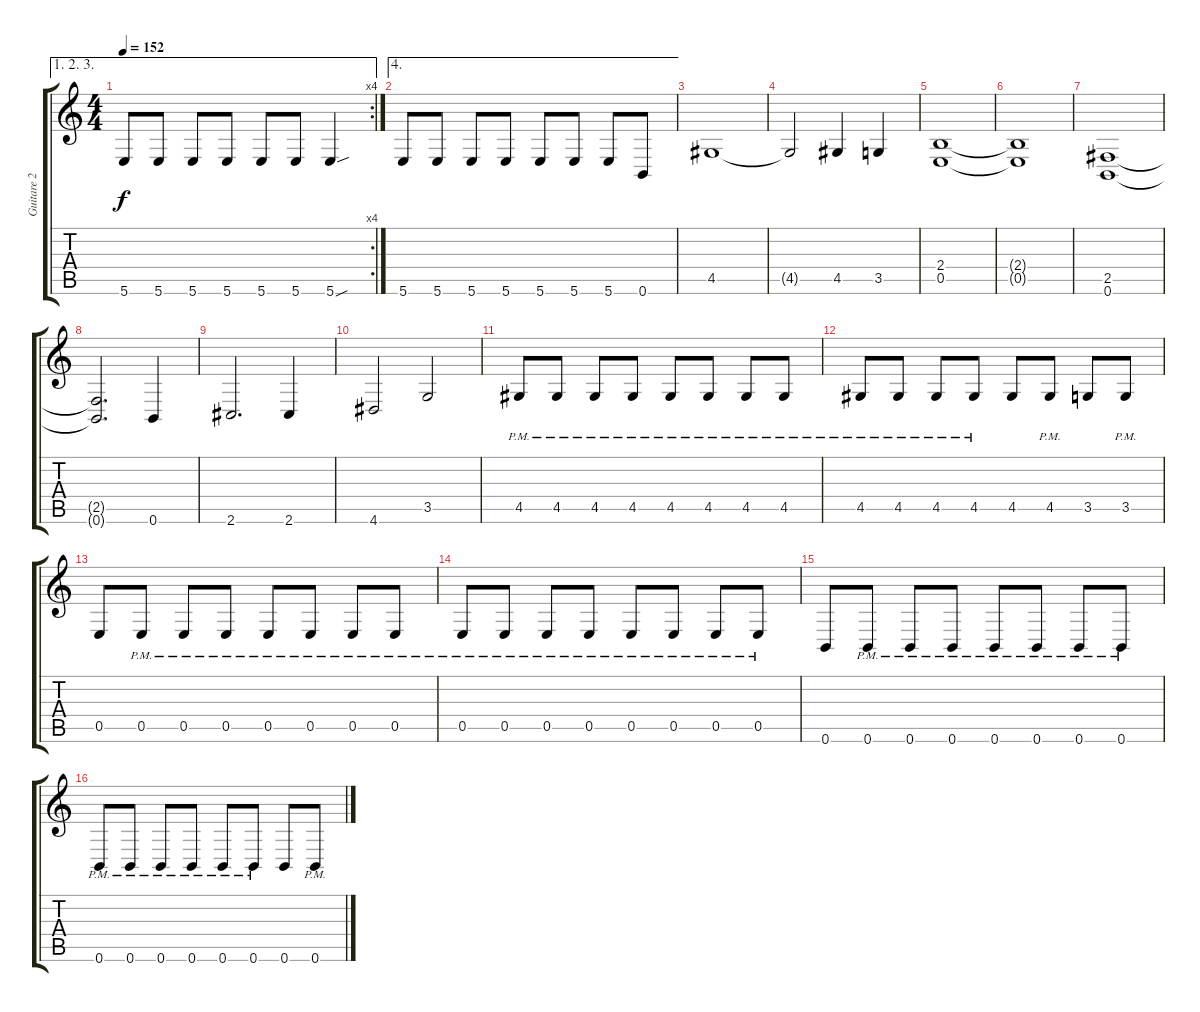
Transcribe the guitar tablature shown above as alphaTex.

\track ("Guitare 2" "Guitare 2") {instrument distortionguitar}
\staff {score tabs}
\tuning (B3 Gb3 D3 A2 E2 B1) {hide}
\ae (1 2 3)
\rc 4
\ts (4 4)
\tempo 152
\clef g2
\ks c
5.6.8{dy f} 5.6.8 5.6.8 5.6.8 5.6.8 5.6.8 5.6{sou}.4 |
\ae 4
5.6.8 5.6.8 5.6.8 5.6.8 5.6.8 5.6.8 5.6.8 0.6.8 |
4.5.1 |
4.5{t}.2 4.5.4 3.5.4 |
(2.4 0.5).1 |
(2.4{t} 0.5{t}).1 |
(2.5 0.6).1 |
(2.5{t} 0.6{t}).2{d} 0.6.4 |
2.6.2{d} 2.6.4 |
4.6.2 3.5.2 |
4.5{pm}.8 4.5{pm}.8 4.5{pm}.8 4.5{pm}.8 4.5{pm}.8 4.5{pm}.8 4.5{pm}.8 4.5{pm}.8 |
4.5{pm}.8 4.5{pm}.8 4.5{pm}.8 4.5{pm}.8 4.5.8 4.5{pm}.8 3.5.8 3.5{pm}.8 |
0.5.8 0.5{pm}.8 0.5{pm}.8 0.5{pm}.8 0.5{pm}.8 0.5{pm}.8 0.5{pm}.8 0.5{pm}.8 |
0.5{pm}.8 0.5{pm}.8 0.5{pm}.8 0.5{pm}.8 0.5{pm}.8 0.5{pm}.8 0.5{pm}.8 0.5{pm}.8 |
0.6.8 0.6{pm}.8 0.6{pm}.8 0.6{pm}.8 0.6{pm}.8 0.6{pm}.8 0.6{pm}.8 0.6{pm}.8 |
0.6{pm}.8 0.6{pm}.8 0.6{pm}.8 0.6{pm}.8 0.6{pm}.8 0.6{pm}.8 0.6.8 0.6{pm}.8
